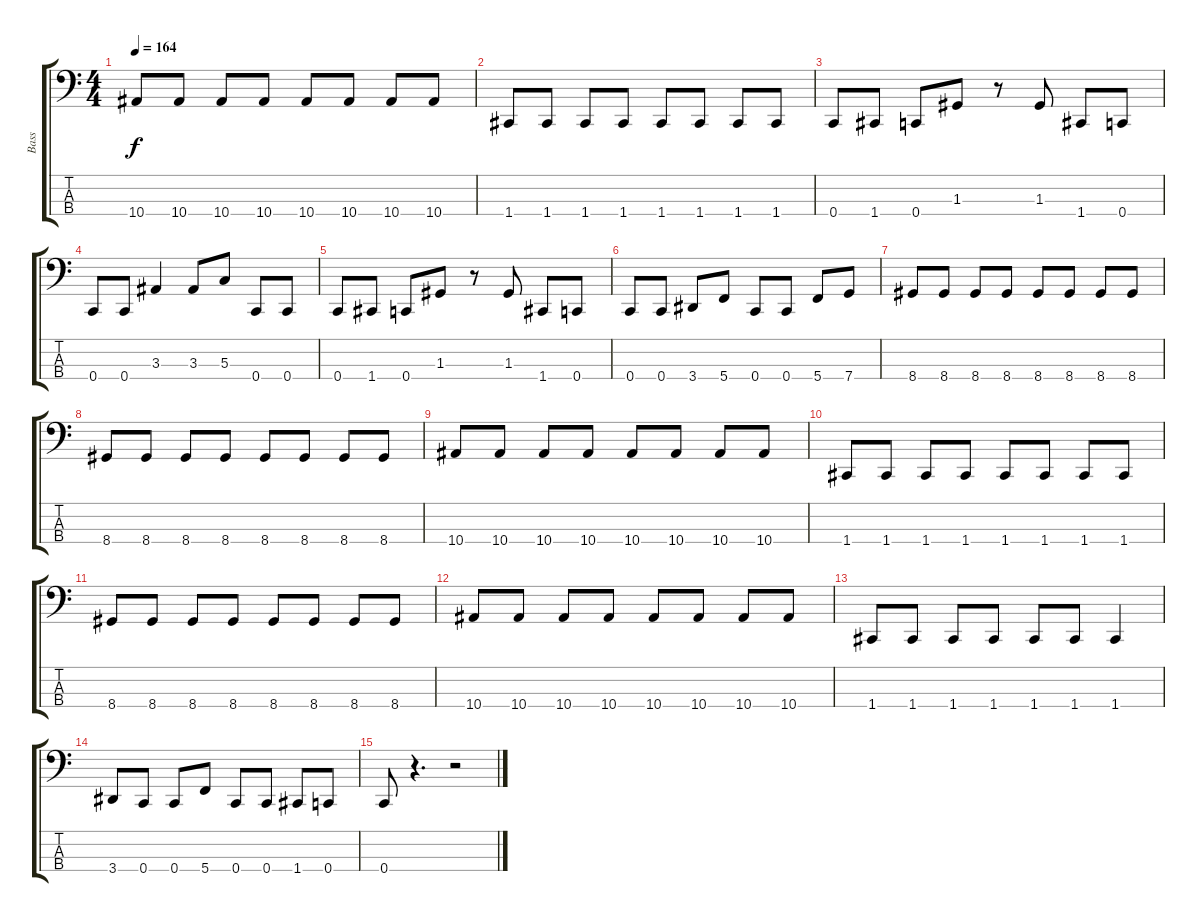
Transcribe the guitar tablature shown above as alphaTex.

\track ("Bass" "Bass") {instrument electricbasspick}
\staff {score tabs}
\tuning (F2 C2 G1 C1) {hide}
\ts (4 4)
\tempo 164
\clef f4
\ks c
10.4.8{dy f} 10.4.8 10.4.8 10.4.8 10.4.8 10.4.8 10.4.8 10.4.8 |
1.4.8 1.4.8 1.4.8 1.4.8 1.4.8 1.4.8 1.4.8 1.4.8 |
0.4.8 1.4.8 0.4.8 1.3.8 r.8 1.3.8 1.4.8 0.4.8 |
0.4.8 0.4.8 3.3.4 3.3.8 5.3.8 0.4.8 0.4.8 |
0.4.8 1.4.8 0.4.8 1.3.8 r.8 1.3.8 1.4.8 0.4.8 |
0.4.8 0.4.8 3.4.8 5.4.8 0.4.8 0.4.8 5.4.8 7.4.8 |
8.4.8 8.4.8 8.4.8 8.4.8 8.4.8 8.4.8 8.4.8 8.4.8 |
8.4.8 8.4.8 8.4.8 8.4.8 8.4.8 8.4.8 8.4.8 8.4.8 |
10.4.8 10.4.8 10.4.8 10.4.8 10.4.8 10.4.8 10.4.8 10.4.8 |
1.4.8 1.4.8 1.4.8 1.4.8 1.4.8 1.4.8 1.4.8 1.4.8 |
8.4.8 8.4.8 8.4.8 8.4.8 8.4.8 8.4.8 8.4.8 8.4.8 |
10.4.8 10.4.8 10.4.8 10.4.8 10.4.8 10.4.8 10.4.8 10.4.8 |
1.4.8 1.4.8 1.4.8 1.4.8 1.4.8 1.4.8 1.4.4 |
3.4.8 0.4.8 0.4.8 5.4.8 0.4.8 0.4.8 1.4.8 0.4.8 |
0.4.8 r.4{d} r.2
